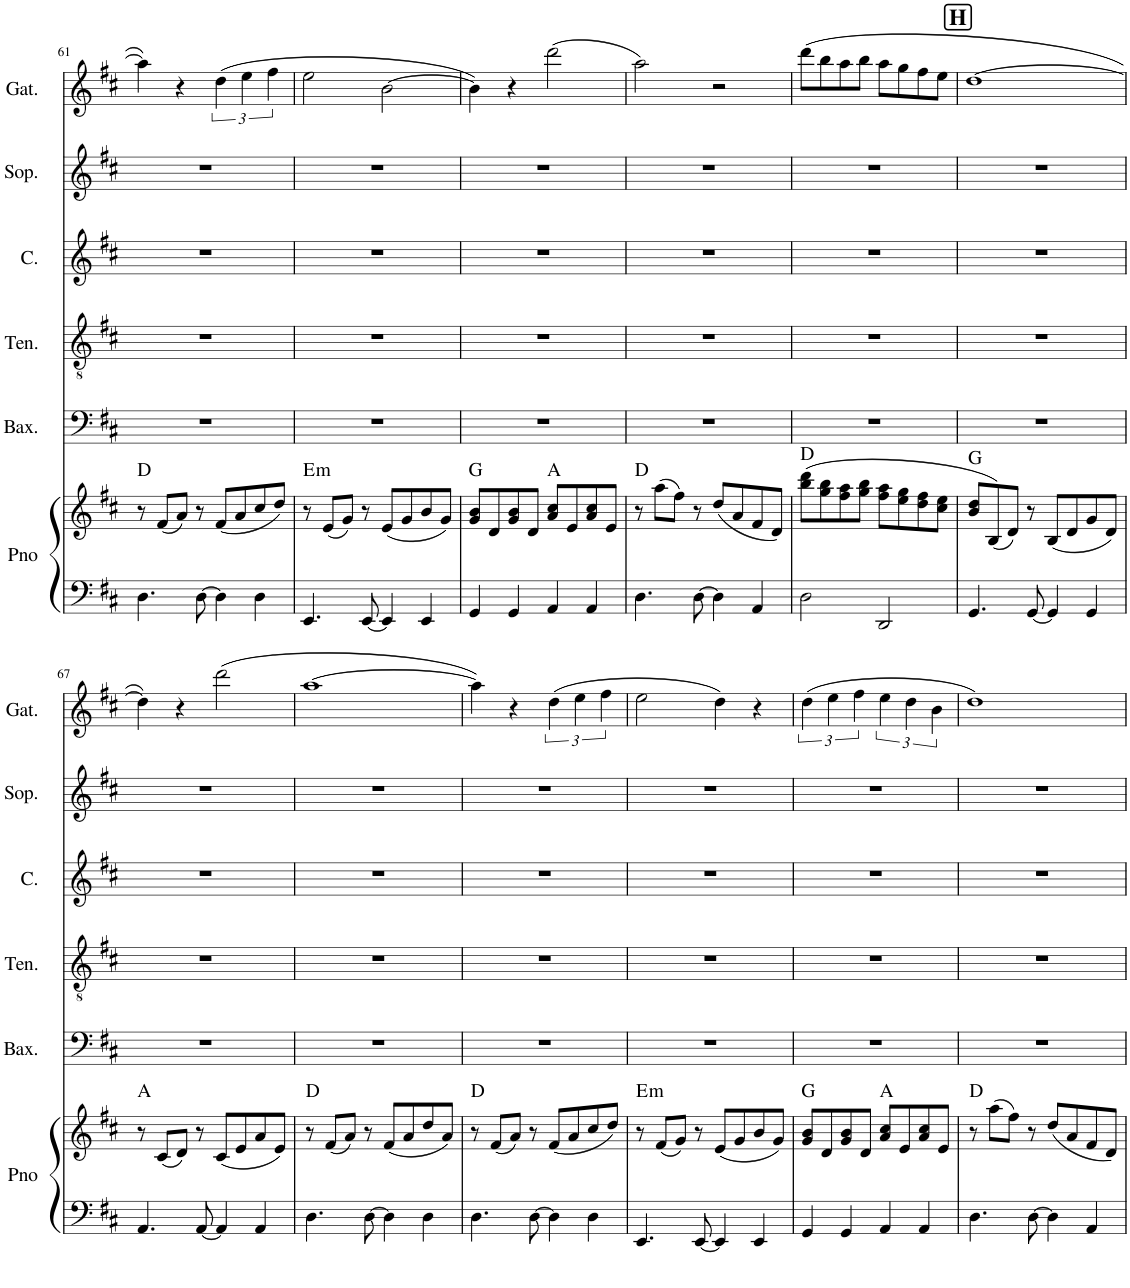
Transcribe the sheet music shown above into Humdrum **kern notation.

**kern	**kern	**harte	**kern	**kern	**kern	**kern	**kern
*part6	*part6	*part6	*part5	*part4	*part3	*part2	*part1
*staff7	*staff6	*	*staff5	*staff4	*staff3	*staff2	*staff1
*I"Piano	*	*	*I"Baixo	*I"Tenor	*I"Contralto	*I"Soprano	*I"Gaita
*I'Pno	*	*	*I'Bax.	*I'Ten.	*I'C.	*I'Sop.	*I'Gat.
!!LO:PB:g=z
*clefF4	*clefG2	*	*clefF4	*clefGv2	*clefG2	*clefG2	*clefG2
*k[f#c#]	*k[f#c#]	*	*k[f#c#]	*k[f#c#]	*k[f#c#]	*k[f#c#]	*k[f#c#]
*M4/4	*M4/4	*	*M4/4	*M4/4	*M4/4	*M4/4	*M4/4
=61	=61	=61	=61	=61	=61	=61	=61
4.D\	8r	D:maj	1r	1r	1r	1r	4aa\]
.	(8f#/L	.	.	.	.	.	.
.	8a/J)	.	.	.	.	.	4r
[8D\	8r	.	.	.	.	.	.
4D\]	(8f#/L	.	.	.	.	.	(6dd\
.	8a/	.	.	.	.	.	.
.	.	.	.	.	.	.	6ee\
4D\	8cc#/	.	.	.	.	.	.
.	.	.	.	.	.	.	6ff#\
.	8dd/J)	.	.	.	.	.	.
=62	=62	=62	=62	=62	=62	=62	=62
!	!	!LO:H:kt=m	!	!	!	!	!
4.EE/	8r	E:min	1r	1r	1r	1r	2ee\
.	(8e/L	.	.	.	.	.	.
.	8g/J)	.	.	.	.	.	.
[8EE/	8r	.	.	.	.	.	.
4EE/]	(8e/L	.	.	.	.	.	[2b\
.	8g/	.	.	.	.	.	.
4EE/	8b/	.	.	.	.	.	.
.	8g/J)	.	.	.	.	.	.
=63	=63	=63	=63	=63	=63	=63	=63
4GG/	8g/ 8b/L	G:maj	1r	1r	1r	1r	4b\])
.	8d/	.	.	.	.	.	.
4GG/	8g/ 8b/	.	.	.	.	.	4r
.	8d/J	.	.	.	.	.	.
4AA/	8a/ 8cc#/L	A:maj	.	.	.	.	(2ddd\
.	8e/	.	.	.	.	.	.
4AA/	8a/ 8cc#/	.	.	.	.	.	.
.	8e/J	.	.	.	.	.	.
=64	=64	=64	=64	=64	=64	=64	=64
4.D\	8r	D:maj	1r	1r	1r	1r	2aa\)
.	(8aa\L	.	.	.	.	.	.
.	8ff#\J)	.	.	.	.	.	.
[8D\	8r	.	.	.	.	.	.
4D\]	(8dd/L	.	.	.	.	.	2r
.	8a/	.	.	.	.	.	.
4AA/	8f#/	.	.	.	.	.	.
.	8d/J)	.	.	.	.	.	.
=65	=65	=65	=65	=65	=65	=65	=65
2D\	(8bb\ 8ddd\L	D:maj	1r	1r	1r	1r	(8ddd\L
.	8gg\ 8bb\	.	.	.	.	.	8bb\
.	8ff#\ 8aa\	.	.	.	.	.	8aa\
.	8gg\ 8bb\J	.	.	.	.	.	8bb\J
2DD/	8ff#\ 8aa\L	.	.	.	.	.	8aa\L
.	8ee\ 8gg\	.	.	.	.	.	8gg\
.	8dd\ 8ff#\	.	.	.	.	.	8ff#\
.	8cc#\ 8ee\J	.	.	.	.	.	8ee\J
!!LO:REH:place=s1:a:B:cj:fs=14:t=H
=66	=66	=66	=66	=66	=66	=66	=66
4.GG/	8b/ 8dd/L	G:maj	1r	1r	1r	1r	[1dd
.	(8B/)	.	.	.	.	.	.
.	8d/J)	.	.	.	.	.	.
[8GG/	8r	.	.	.	.	.	.
4GG/]	(8B/L	.	.	.	.	.	.
.	8d/	.	.	.	.	.	.
4GG/	8g/	.	.	.	.	.	.
.	8d/J)	.	.	.	.	.	.
!!LO:LB:g=z
=67	=67	=67	=67	=67	=67	=67	=67
4.AA/	8r	A:maj	1r	1r	1r	1r	4dd\])
.	(8c#/L	.	.	.	.	.	.
.	8d/J)	.	.	.	.	.	4r
[8AA/	8r	.	.	.	.	.	.
4AA/]	(8c#/L	.	.	.	.	.	(2ddd\
.	8e/	.	.	.	.	.	.
4AA/	8a/	.	.	.	.	.	.
.	8e/J)	.	.	.	.	.	.
=68	=68	=68	=68	=68	=68	=68	=68
4.D\	8r	D:maj	1r	1r	1r	1r	[1aa
.	(8f#/L	.	.	.	.	.	.
.	8a/J)	.	.	.	.	.	.
[8D\	8r	.	.	.	.	.	.
4D\]	(8f#/L	.	.	.	.	.	.
.	8a/	.	.	.	.	.	.
4D\	8dd/	.	.	.	.	.	.
.	8a/J)	.	.	.	.	.	.
=69	=69	=69	=69	=69	=69	=69	=69
4.D\	8r	D:maj	1r	1r	1r	1r	4aa\])
.	(8f#/L	.	.	.	.	.	.
.	8a/J)	.	.	.	.	.	4r
[8D\	8r	.	.	.	.	.	.
4D\]	(8f#/L	.	.	.	.	.	(6dd\
.	8a/	.	.	.	.	.	.
.	.	.	.	.	.	.	6ee\
4D\	8cc#/	.	.	.	.	.	.
.	.	.	.	.	.	.	6ff#\
.	8dd/J)	.	.	.	.	.	.
=70	=70	=70	=70	=70	=70	=70	=70
!	!	!LO:H:kt=m	!	!	!	!	!
4.EE/	8r	E:min	1r	1r	1r	1r	2ee\
.	(8f#/L	.	.	.	.	.	.
.	8g/J)	.	.	.	.	.	.
[8EE/	8r	.	.	.	.	.	.
4EE/]	(8e/L	.	.	.	.	.	4dd\)
.	8g/	.	.	.	.	.	.
4EE/	8b/	.	.	.	.	.	4r
.	8g/J)	.	.	.	.	.	.
=71	=71	=71	=71	=71	=71	=71	=71
4GG/	8g/ 8b/L	G:maj	1r	1r	1r	1r	(6dd\
.	8d/	.	.	.	.	.	.
.	.	.	.	.	.	.	6ee\
4GG/	8g/ 8b/	.	.	.	.	.	.
.	.	.	.	.	.	.	6ff#\
.	8d/J	.	.	.	.	.	.
4AA/	8a/ 8cc#/L	A:maj	.	.	.	.	6ee\
.	8e/	.	.	.	.	.	.
.	.	.	.	.	.	.	6dd\
4AA/	8a/ 8cc#/	.	.	.	.	.	.
.	.	.	.	.	.	.	6b\
.	8e/J	.	.	.	.	.	.
=72	=72	=72	=72	=72	=72	=72	=72
4.D\	8r	D:maj	1r	1r	1r	1r	1dd)
.	(8aa\L	.	.	.	.	.	.
.	8ff#\J)	.	.	.	.	.	.
[8D\	8r	.	.	.	.	.	.
4D\]	(8dd/L	.	.	.	.	.	.
.	8a/	.	.	.	.	.	.
4AA/	8f#/	.	.	.	.	.	.
.	8d/J)	.	.	.	.	.	.
=	=	=	=	=	=	=	=
*-	*-	*-	*-	*-	*-	*-	*-
